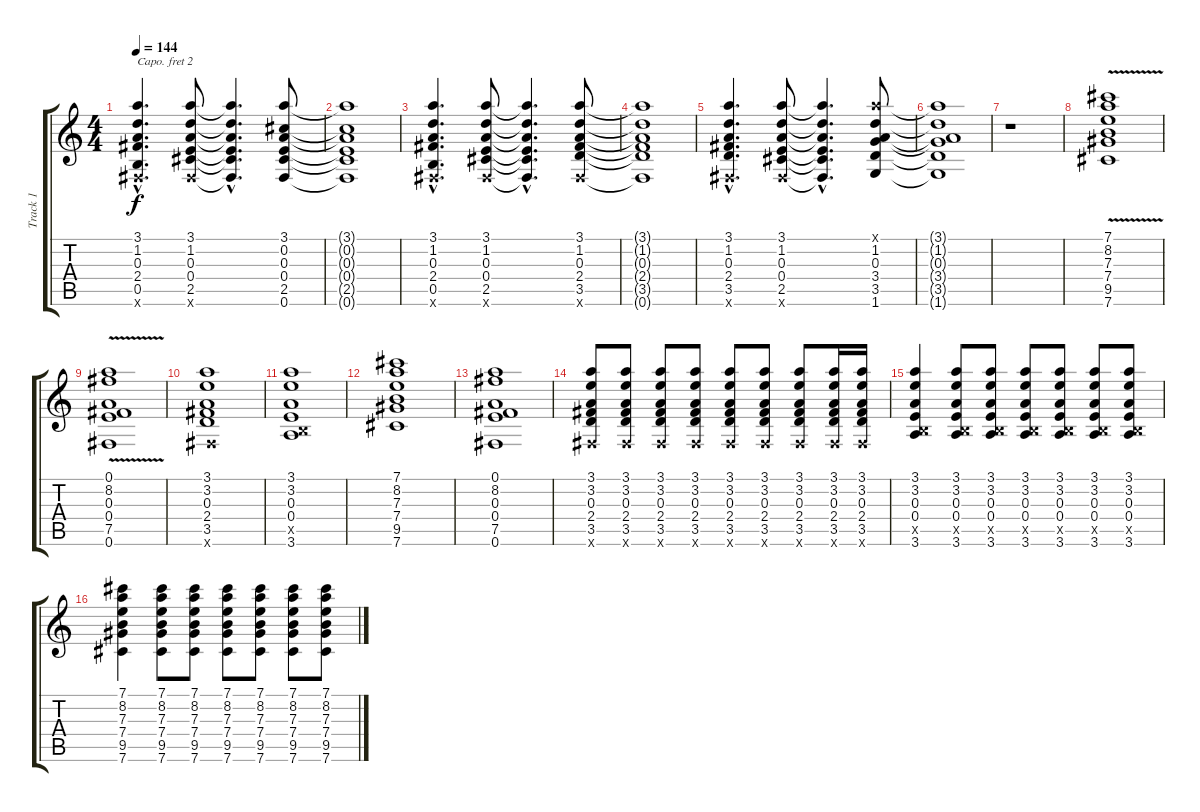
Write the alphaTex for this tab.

\track ("Track 1" "Track 1") {instrument acousticguitarnylon}
\staff {score tabs}
\capo 2
\tuning (E4 B3 G3 D3 A2 E2) {hide}
\ts (4 4)
\tempo 144
\clef g2
\ks c
(3.1{hac} 1.2{hac} 0.3{hac} 2.4{hac} 0.5{hac} 0.6{hac x}).4{d dy f} (3.1 1.2 0.3 0.4 2.5 0.6{x}).8 (3.1{hac t} 1.2{hac t} 0.3{hac t} 0.4{hac t} 2.5{hac t} 0.6{hac t}).4{d} (3.1 0.2 0.3 0.4 2.5 0.6).8 |
(3.1{t} 0.2{t} 0.3{t} 0.4{t} 2.5{t} 0.6{t}).1 |
(3.1{hac} 1.2{hac} 0.3{hac} 2.4{hac} 0.5{hac} 0.6{hac x}).4{d} (3.1 1.2 0.3 0.4 2.5 0.6{x}).8 (3.1{hac t} 1.2{hac t} 0.3{hac t} 0.4{hac t} 2.5{hac t} 0.6{hac t}).4{d} (3.1 1.2 0.3 2.4 3.5 0.6{x}).8 |
(3.1{t} 1.2{t} 0.3{t} 2.4{t} 3.5{t} 0.6{t}).1 |
(3.1{hac} 1.2{hac} 0.3{hac} 2.4{hac} 3.5{hac} 0.6{hac x}).4{d} (3.1 1.2 0.3 0.4 2.5 0.6{x}).8 (3.1{hac t} 1.2{hac t} 0.3{hac t} 0.4{hac t} 2.5{hac t} 0.6{hac t}).4{d} (3.1{x} 1.2 0.3 3.4 3.5 1.6).8 |
(3.1{t} 1.2{t} 0.3{t} 3.4{t} 3.5{t} 1.6{t}).1 |
r.1 |
(7.1{v} 8.2 7.3 7.4 9.5 7.6).1 |
(0.1{v} 8.2 0.3 0.4 7.5 0.6).1 |
(3.1 3.2 0.3 2.4 3.5 0.6{x}).1 |
(3.1 3.2 0.3 0.4 0.5{x} 3.6).1 |
(7.1 8.2 7.3 7.4 9.5 7.6).1 |
(0.1 8.2 0.3 0.4 7.5 0.6).1 |
(3.1 3.2 0.3 2.4 3.5 0.6{x}).8 (3.1 3.2 0.3 2.4 3.5 0.6{x}).8 (3.1 3.2 0.3 2.4 3.5 0.6{x}).8 (3.1 3.2 0.3 2.4 3.5 0.6{x}).8 (3.1 3.2 0.3 2.4 3.5 0.6{x}).8 (3.1 3.2 0.3 2.4 3.5 0.6{x}).8 (3.1 3.2 0.3 2.4 3.5 0.6{x}).8 (3.1 3.2 0.3 2.4 3.5 0.6{x}).16 (3.1 3.2 0.3 2.4 3.5 0.6{x}).16 |
(3.1 3.2 0.3 0.4 0.5{x} 3.6).4 (3.1 3.2 0.3 0.4 0.5{x} 3.6).8 (3.1 3.2 0.3 0.4 0.5{x} 3.6).8 (3.1 3.2 0.3 0.4 0.5{x} 3.6).8 (3.1 3.2 0.3 0.4 0.5{x} 3.6).8 (3.1 3.2 0.3 0.4 0.5{x} 3.6).8 (3.1 3.2 0.3 0.4 0.5{x} 3.6).8 |
(7.1 8.2 7.3 7.4 9.5 7.6).4 (7.1 8.2 7.3 7.4 9.5 7.6).8 (7.1 8.2 7.3 7.4 9.5 7.6).8 (7.1 8.2 7.3 7.4 9.5 7.6).8 (7.1 8.2 7.3 7.4 9.5 7.6).8 (7.1 8.2 7.3 7.4 9.5 7.6).8 (7.1 8.2 7.3 7.4 9.5 7.6).8
